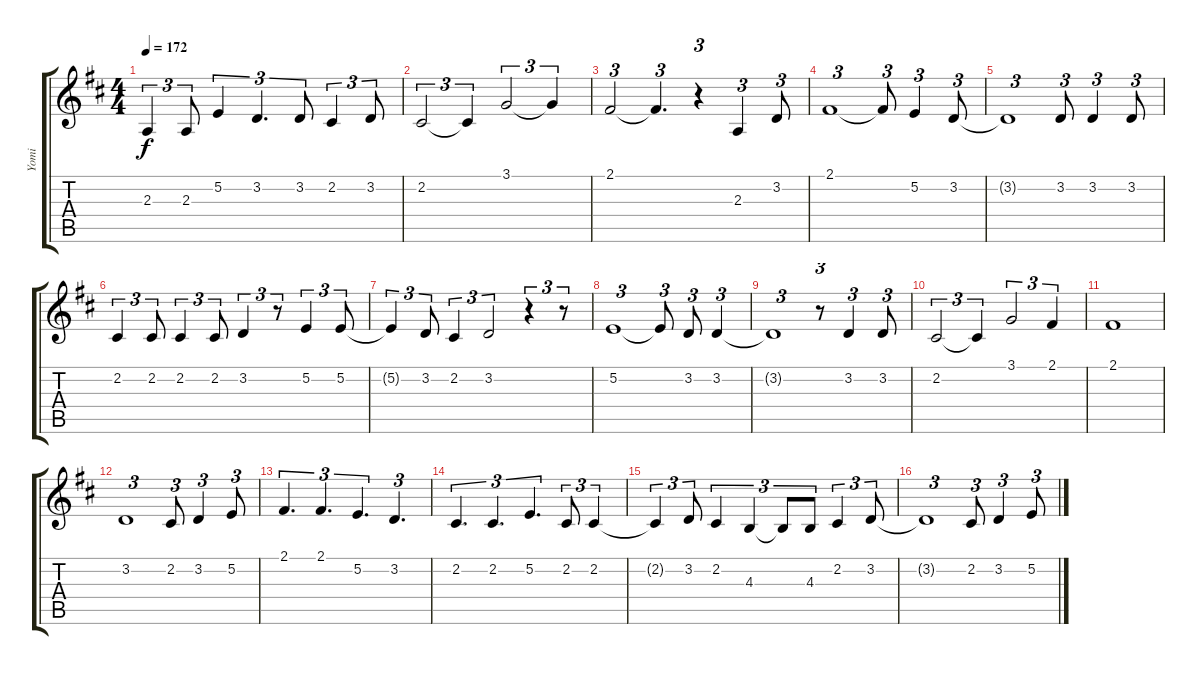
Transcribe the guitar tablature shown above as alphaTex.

\track ("Yomi" "Yomi") {instrument synthvoice}
\staff {score tabs}
\tuning (E4 B3 G3 D3 A2 E2) {hide}
\ts (4 4)
\tempo 172
\clef g2
\ks bminor
2.3.4{tu (3 2) dy f} 2.3.8{tu (3 2)} 5.2.4{tu (3 2)} 3.2.4{d tu (3 2)} 3.2.8{tu (3 2)} 2.2.4{tu (3 2)} 3.2.8{tu (3 2)} |
2.2.2{tu (3 2)} 2.2{t}.4{tu (3 2)} 3.1.2{tu (3 2)} 3.1{t}.4{tu (3 2)} |
2.1.2{tu (3 2)} 2.1{t}.4{d tu (3 2)} r.4{tu (3 2)} 2.3.4{tu (3 2)} 3.2.8{tu (3 2)} |
2.1.1{tu (3 2)} 2.1{t}.8{tu (3 2)} 5.2.4{tu (3 2)} 3.2.8{tu (3 2)} |
3.2{t}.1{tu (3 2)} 3.2.8{tu (3 2)} 3.2.4{tu (3 2)} 3.2.8{tu (3 2)} |
2.2.4{tu (3 2)} 2.2.8{tu (3 2)} 2.2.4{tu (3 2)} 2.2.8{tu (3 2)} 3.2.4{tu (3 2)} r.8{tu (3 2)} 5.2.4{tu (3 2)} 5.2.8{tu (3 2)} |
5.2{t}.4{tu (3 2)} 3.2.8{tu (3 2)} 2.2.4{tu (3 2)} 3.2.2{tu (3 2)} r.4{tu (3 2)} r.8{tu (3 2)} |
5.2.1{tu (3 2)} 5.2{t}.8{tu (3 2)} 3.2.8{tu (3 2)} 3.2.4{tu (3 2)} |
3.2{t}.1{tu (3 2)} r.8{tu (3 2)} 3.2.4{tu (3 2)} 3.2.8{tu (3 2)} |
2.2.2{tu (3 2)} 2.2{t}.4{tu (3 2)} 3.1.2{tu (3 2)} 2.1.4{tu (3 2)} |
2.1.1 |
3.2.1{tu (3 2)} 2.2.8{tu (3 2)} 3.2.4{tu (3 2)} 5.2.8{tu (3 2)} |
2.1.4{d tu (3 2)} 2.1.4{d tu (3 2)} 5.2.4{d tu (3 2)} 3.2.4{d tu (3 2)} |
2.2.4{d tu (3 2)} 2.2.4{d tu (3 2)} 5.2.4{d tu (3 2)} 2.2.8{tu (3 2)} 2.2.4{tu (3 2)} |
2.2{t}.4{tu (3 2)} 3.2.8{tu (3 2)} 2.2.4{tu (3 2)} 4.3.4{tu (3 2)} 4.3{t}.8{tu (3 2)} 4.3.8{tu (3 2)} 2.2.4{tu (3 2)} 3.2.8{tu (3 2)} |
3.2{t}.1{tu (3 2)} 2.2.8{tu (3 2)} 3.2.4{tu (3 2)} 5.2.8{tu (3 2)}
